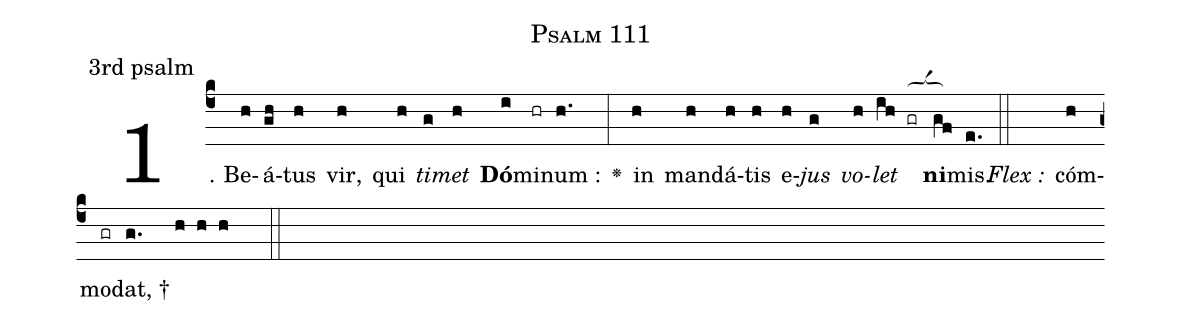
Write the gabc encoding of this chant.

name: Psalm 111;
office-part: 3rd psalm;
%%
% The syntax in this part is called gabc. Please refer to http://home.gna.org/gregorio/gabc/#basis

(c4)1. B{e}(h)á(gh)tus(h) vir,(h) qui(h) <i>ti</i>(g)<i>met</i>(h) <b>Dó</b>(i)mi(hr)num :(h.) <v>\greheightstar</v>(:) in(h) man(h)dá(h)tis(h) e(h)<i>jus</i>(g) <i>vo</i>(h)<i>let</i>(ih gr[ocba:1;6mm]) <b>ni</b>(gf)mis.(e.) (::)
<i>Flex :</i>()  cóm(h)mo(gr)dat, †(g.) (h h h  ::)

%E(h) u(g) o(h) u(ih) a(gf) e.(e.) (::)

%Mediant of 1 accent with 2 preperatory syllables
%Termination of 1 accent with 3 preperatory syllables
